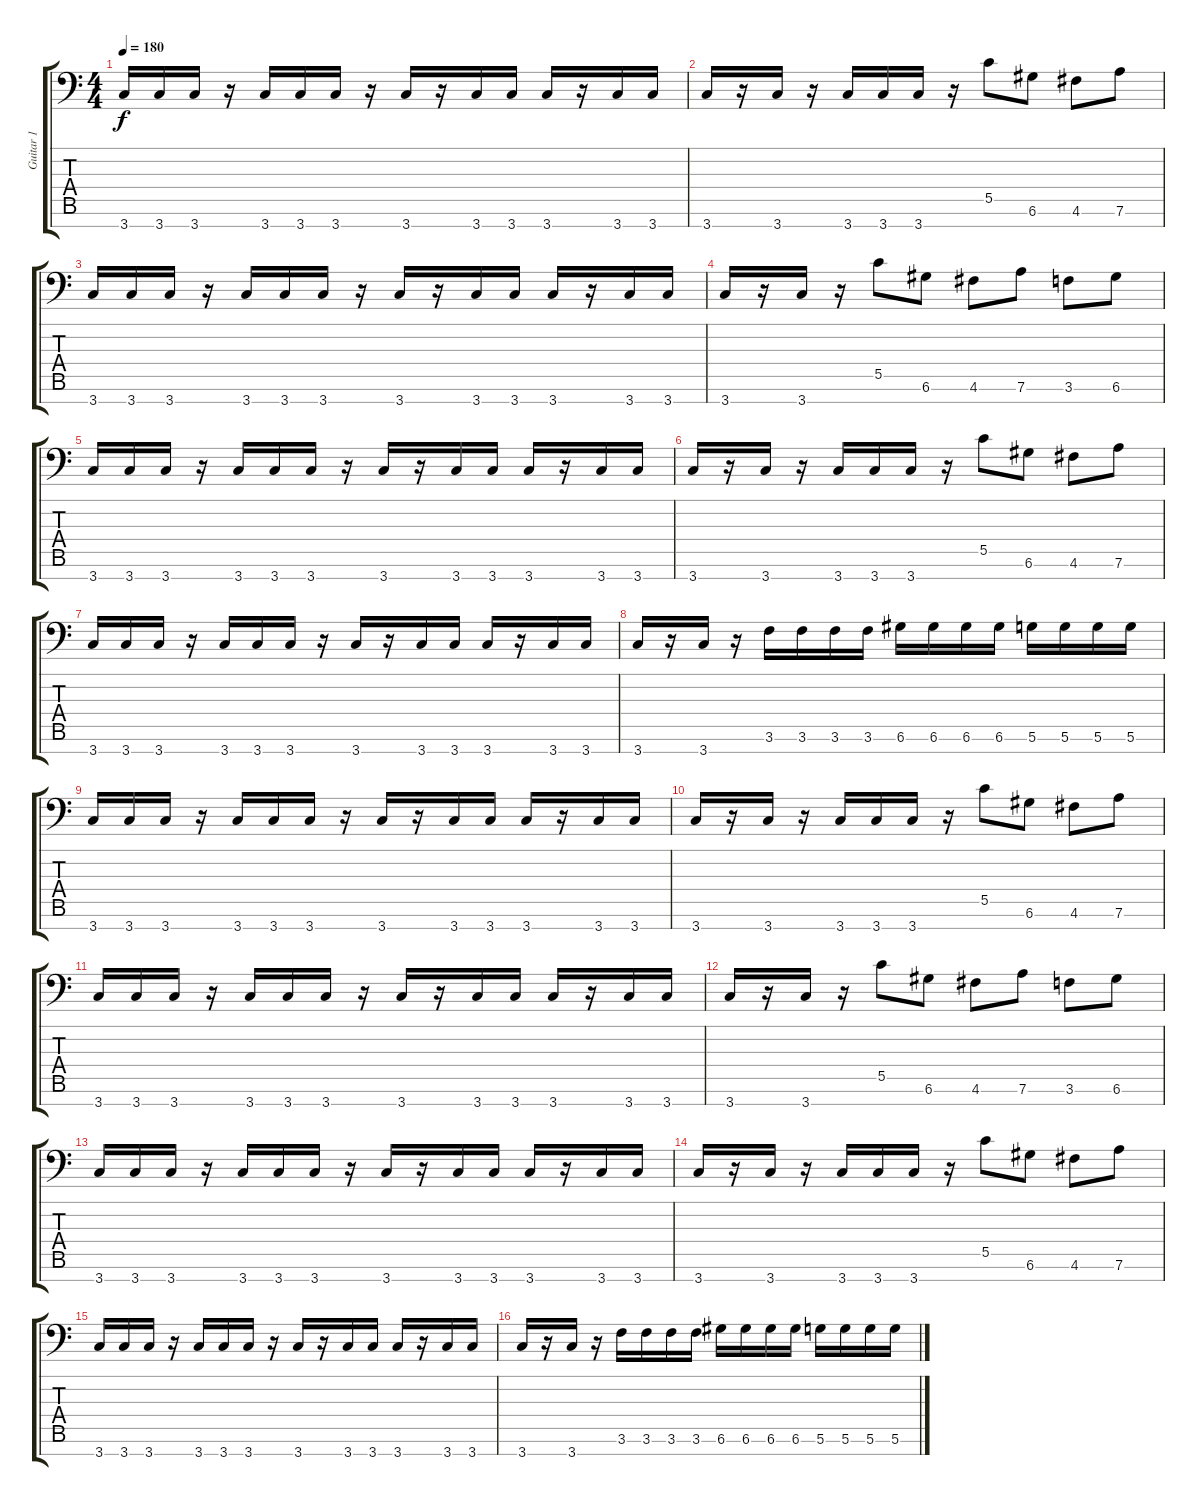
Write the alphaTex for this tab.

\track ("Guitar 1" "Guitar 1") {instrument distortionguitar}
\staff {score tabs}
\tuning (D4 A3 F3 C3 G2 D2 A1) {hide}
\ts (4 4)
\tempo 180
\clef f4
\ks c
3.7.16{dy f} 3.7.16 3.7.16 r.16 3.7.16 3.7.16 3.7.16 r.16 3.7.16 r.16 3.7.16 3.7.16 3.7.16 r.16 3.7.16 3.7.16 |
3.7.16 r.16 3.7.16 r.16 3.7.16 3.7.16 3.7.16 r.16 5.5.8 6.6.8 4.6.8 7.6.8 |
3.7.16 3.7.16 3.7.16 r.16 3.7.16 3.7.16 3.7.16 r.16 3.7.16 r.16 3.7.16 3.7.16 3.7.16 r.16 3.7.16 3.7.16 |
3.7.16 r.16 3.7.16 r.16 5.5.8 6.6.8 4.6.8 7.6.8 3.6.8 6.6.8 |
3.7.16 3.7.16 3.7.16 r.16 3.7.16 3.7.16 3.7.16 r.16 3.7.16 r.16 3.7.16 3.7.16 3.7.16 r.16 3.7.16 3.7.16 |
3.7.16 r.16 3.7.16 r.16 3.7.16 3.7.16 3.7.16 r.16 5.5.8 6.6.8 4.6.8 7.6.8 |
3.7.16 3.7.16 3.7.16 r.16 3.7.16 3.7.16 3.7.16 r.16 3.7.16 r.16 3.7.16 3.7.16 3.7.16 r.16 3.7.16 3.7.16 |
3.7.16 r.16 3.7.16 r.16 3.6.16 3.6.16 3.6.16 3.6.16 6.6.16 6.6.16 6.6.16 6.6.16 5.6.16 5.6.16 5.6.16 5.6.16 |
3.7.16 3.7.16 3.7.16 r.16 3.7.16 3.7.16 3.7.16 r.16 3.7.16 r.16 3.7.16 3.7.16 3.7.16 r.16 3.7.16 3.7.16 |
3.7.16 r.16 3.7.16 r.16 3.7.16 3.7.16 3.7.16 r.16 5.5.8 6.6.8 4.6.8 7.6.8 |
3.7.16 3.7.16 3.7.16 r.16 3.7.16 3.7.16 3.7.16 r.16 3.7.16 r.16 3.7.16 3.7.16 3.7.16 r.16 3.7.16 3.7.16 |
3.7.16 r.16 3.7.16 r.16 5.5.8 6.6.8 4.6.8 7.6.8 3.6.8 6.6.8 |
3.7.16 3.7.16 3.7.16 r.16 3.7.16 3.7.16 3.7.16 r.16 3.7.16 r.16 3.7.16 3.7.16 3.7.16 r.16 3.7.16 3.7.16 |
3.7.16 r.16 3.7.16 r.16 3.7.16 3.7.16 3.7.16 r.16 5.5.8 6.6.8 4.6.8 7.6.8 |
3.7.16 3.7.16 3.7.16 r.16 3.7.16 3.7.16 3.7.16 r.16 3.7.16 r.16 3.7.16 3.7.16 3.7.16 r.16 3.7.16 3.7.16 |
3.7.16 r.16 3.7.16 r.16 3.6.16 3.6.16 3.6.16 3.6.16 6.6.16 6.6.16 6.6.16 6.6.16 5.6.16 5.6.16 5.6.16 5.6.16
